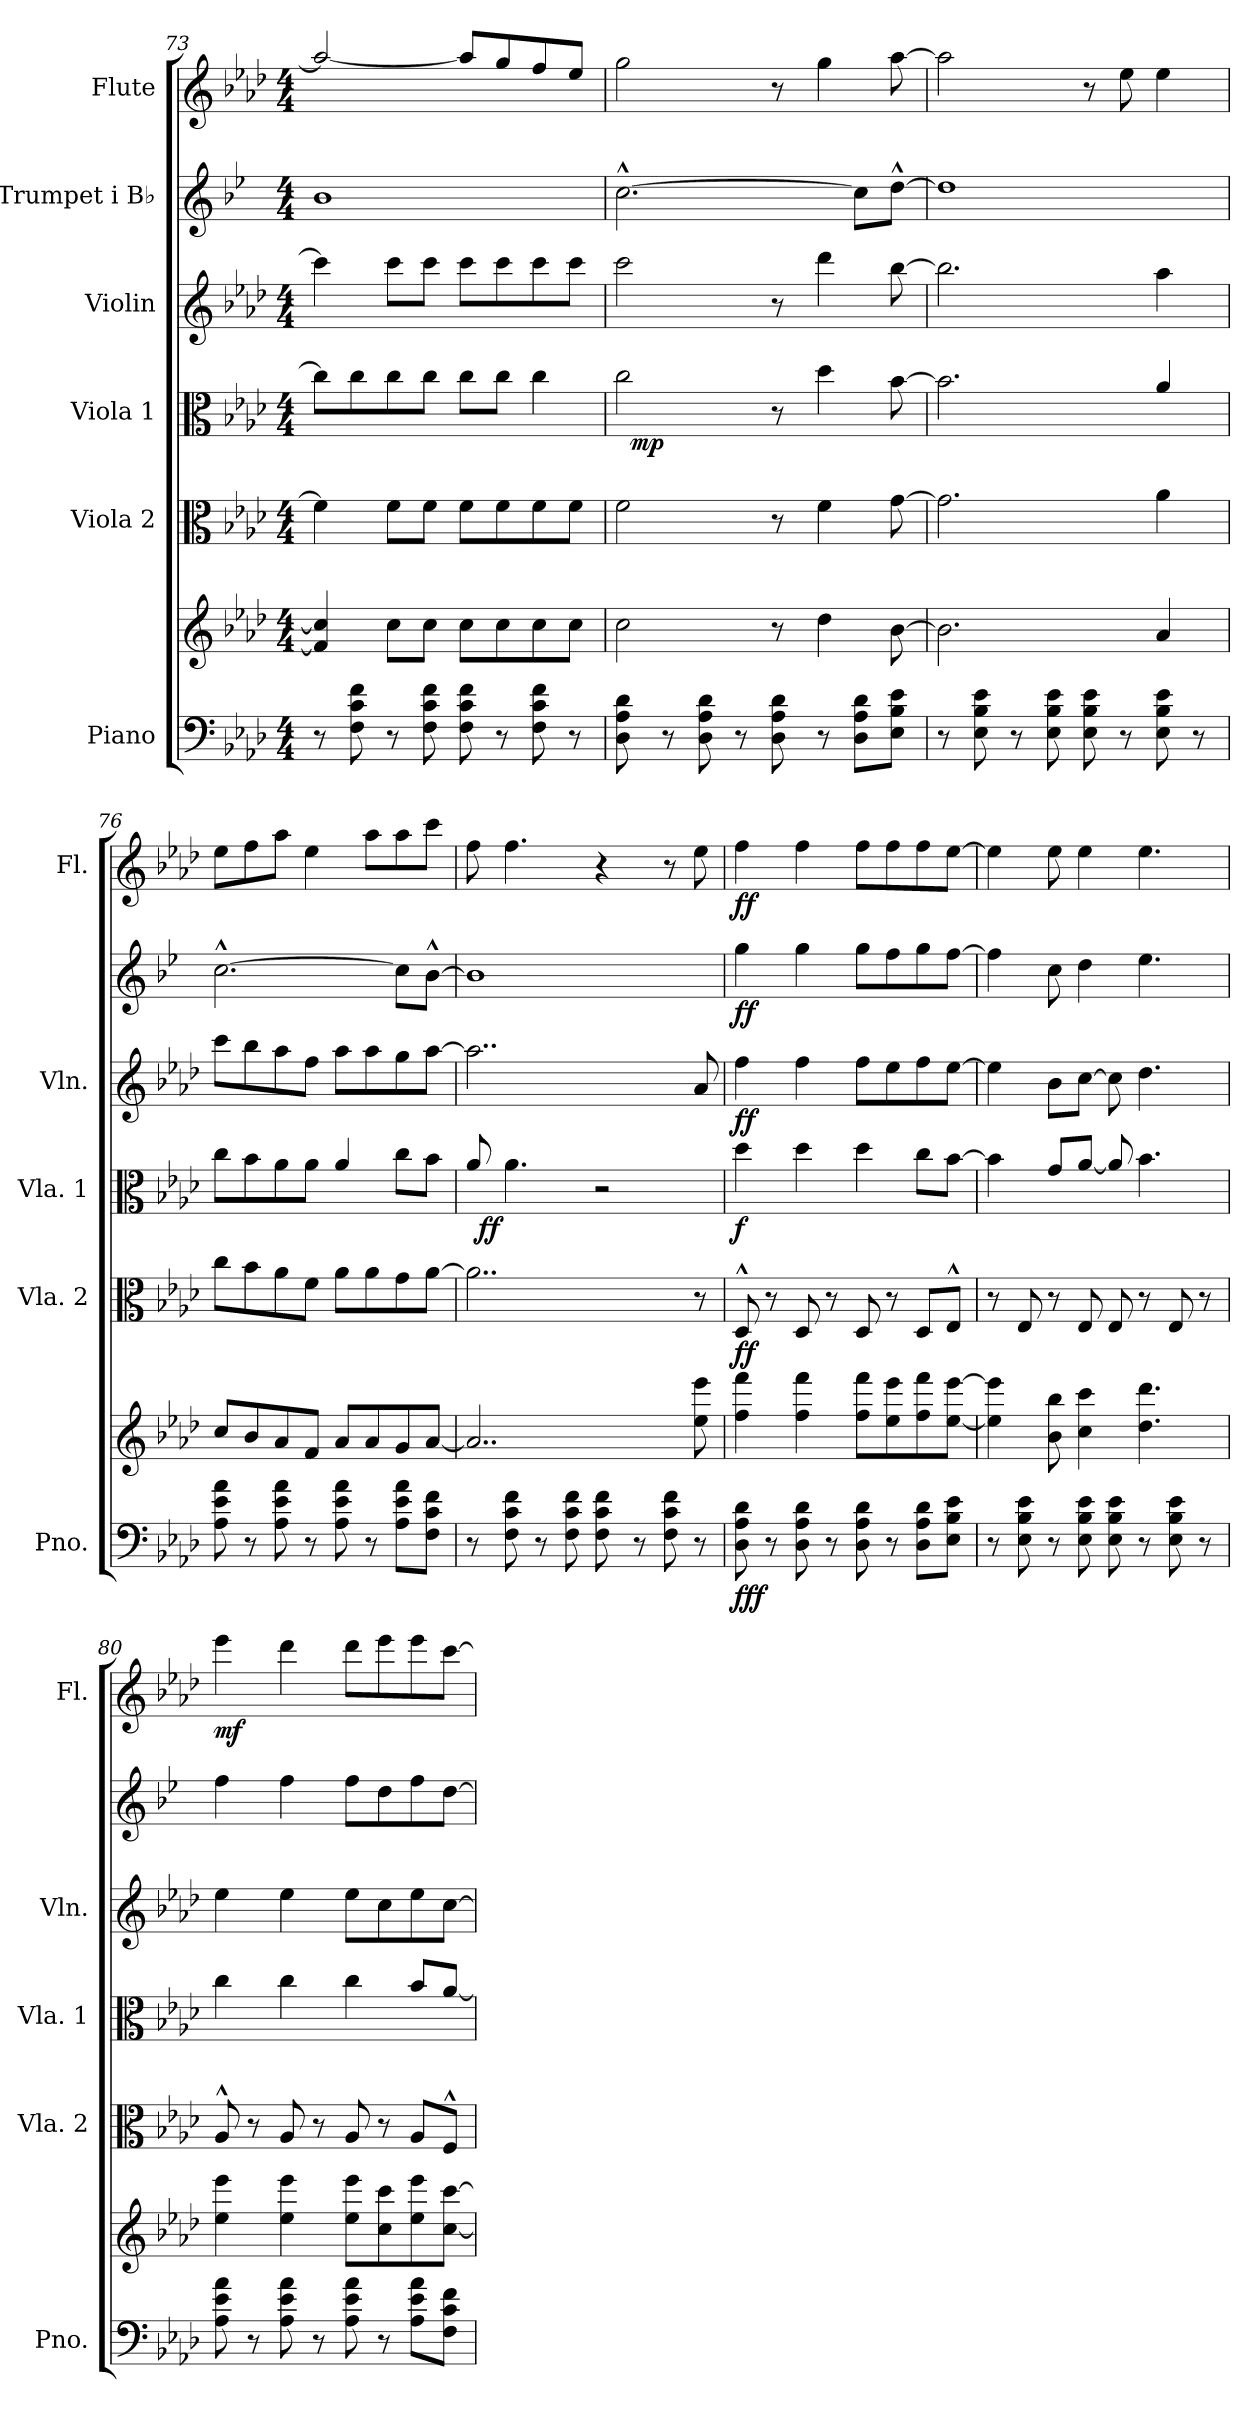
**kern	**kern	**dynam	**kern	**dynam	**kern	**dynam	**kern	**dynam	**kern	**dynam	**kern	**dynam
*part6	*part6	*part6	*part5	*part5	*part4	*part4	*part3	*part3	*part2	*part2	*part1	*part1
*staff7	*staff6	*staff6/7	*staff5	*staff5	*staff4	*staff4	*staff3	*staff3	*staff2	*staff2	*staff1	*staff1
*I"Piano	*	*	*I"Viola 2	*	*I"Viola 1	*	*I"Violin	*	*I"Trumpet i B♭	*	*I"Flute	*
*I'Pno.	*	*	*I'Vla. 2	*	*I'Vla. 1	*	*I'Vln.	*	*	*	*I'Fl.	*
*clefF4	*clefG2	*	*clefC3	*	*clefC3	*	*clefG2	*	*clefG2	*	*clefG2	*
*	*	*	*	*	*	*	*	*	*ITrd1c2	*	*	*
*k[b-e-a-d-]	*k[b-e-a-d-]	*	*k[b-e-a-d-]	*	*k[b-e-a-d-]	*	*k[b-e-a-d-]	*	*k[b-e-a-d-]	*	*k[b-e-a-d-]	*
*M4/4	*M4/4	*	*M4/4	*	*M4/4	*	*M4/4	*	*M4/4	*	*M4/4	*
=73	=73	=73	=73	=73	=73	=73	=73	=73	=73	=73	=73	=73
8r	4f/] 4cc/]	.	4f\]	.	8cc\L]	.	4ccc\]	.	1a-	.	2aa-/_	.
8F\ 8c\ 8f\	.	.	.	.	8cc\	.	.	.	.	.	.	.
8r	8cc\L	.	8f\L	.	8cc\	.	8ccc\L	.	.	.	.	.
8F\ 8c\ 8f\	8cc\J	.	8f\J	.	8cc\J	.	8ccc\J	.	.	.	.	.
8F\ 8c\ 8f\	8cc\L	.	8f\L	.	8cc\L	.	8ccc\L	.	.	.	8aa-/L]	.
8r	8cc\	.	8f\	.	8cc\J	.	8ccc\	.	.	.	8gg/	.
8F\ 8c\ 8f\	8cc\	.	8f\	.	4cc\	.	8ccc\	.	.	.	8ff/	.
8r	8cc\J	.	8f\J	.	.	.	8ccc\J	.	.	.	8ee-/J	.
=74	=74	=74	=74	=74	=74	=74	=74	=74	=74	=74	=74	=74
*	*	*	*	*	*^	*	*	*	*	*	*	*
8D-\ 8A-\ 8d-\	2cc\	.	2f\	.	2cc\	32ryy	.	2ccc\	.	[2.b-^^\	.	2gg\	.
!	!	!	!	!	!	!	!LO:DY:b	!	!	!	!	!	!
.	.	.	.	.	.	2ryy	mp	.	.	.	.	.	.
8r	.	.	.	.	.	.	.	.	.	.	.	.	.
8D-\ 8A-\ 8d-\	.	.	.	.	.	.	.	.	.	.	.	.	.
8r	.	.	.	.	.	.	.	.	.	.	.	.	.
8D-\ 8A-\ 8d-\	8r	.	8r	.	8r	.	.	8r	.	.	.	8r	.
.	.	.	.	.	.	4...ryy	.	.	.	.	.	.	.
8r	4dd-\	.	4f\	.	4dd-\	.	.	4ddd-\	.	.	.	4gg\	.
8D-\ 8A-\ 8d-\L	.	.	.	.	.	.	.	.	.	8b-\L]	.	.	.
8E-\ 8B-\ 8e-\J	[8b-\	.	[8g\	.	[8b-\	.	.	[8bb-\	.	[8cc^^\J	.	[8aa-\	.
*	*	*	*	*	*v	*v	*	*	*	*	*	*	*
=75	=75	=75	=75	=75	=75	=75	=75	=75	=75	=75	=75	=75
8r	2.b-\]	.	2.g\]	.	2.b-\]	.	2.bb-\]	.	1cc]	.	2aa-\]	.
8E-\ 8B-\ 8e-\	.	.	.	.	.	.	.	.	.	.	.	.
8r	.	.	.	.	.	.	.	.	.	.	.	.
8E-\ 8B-\ 8e-\	.	.	.	.	.	.	.	.	.	.	.	.
8E-\ 8B-\ 8e-\	.	.	.	.	.	.	.	.	.	.	8r	.
8r	.	.	.	.	.	.	.	.	.	.	8ee-\	.
8E-\ 8B-\ 8e-\	4a-/	.	4a-\	.	4a-/	.	4aa-\	.	.	.	4ee-\	.
8r	.	.	.	.	.	.	.	.	.	.	.	.
=76	=76	=76	=76	=76	=76	=76	=76	=76	=76	=76	=76	=76
8A-\ 8e-\ 8a-\	8cc/L	.	8cc\L	.	8cc\L	.	8ccc\L	.	[2.b-^^\	.	8ee-\L	.
8r	8b-/	.	8b-\	.	8b-\	.	8bb-\	.	.	.	8ff\	.
8A-\ 8e-\ 8a-\	8a-/	.	8a-\	.	8a-\	.	8aa-\	.	.	.	8aa-\J	.
8r	8f/J	.	8f\J	.	8a-\J	.	8ff\J	.	.	.	4ee-\	.
8A-\ 8e-\ 8a-\	8a-/L	.	8a-\L	.	4a-/	.	8aa-\L	.	.	.	.	.
8r	8a-/	.	8a-\	.	.	.	8aa-\	.	.	.	8aa-\L	.
8A-\ 8e-\ 8a-\L	8g/	.	8g\	.	8cc\L	.	8gg\	.	8b-\L]	.	8aa-\	.
8F\ 8c\ 8f\J	[8a-/J	.	[8a-\J	.	8b-\J	.	[8aa-\J	.	[8a-^^\J	.	8ccc\J	.
!!LO:LB:g=z
=77	=77	=77	=77	=77	=77	=77	=77	=77	=77	=77	=77	=77
*	*	*	*	*	*^	*	*	*	*	*	*	*
8r	2..a-/]	.	2..a-\]	.	8a-/	32ryy	.	2..aa-\]	.	1a-]	.	8ff\	.
!	!	!	!	!	!	!	!LO:DY:b	!	!	!	!	!	!
.	.	.	.	.	.	2ryy	ff	.	.	.	.	.	.
8F\ 8c\ 8f\	.	.	.	.	4.a-\	.	.	.	.	.	.	4.ff\	.
8r	.	.	.	.	.	.	.	.	.	.	.	.	.
8F\ 8c\ 8f\	.	.	.	.	.	.	.	.	.	.	.	.	.
8F\ 8c\ 8f\	.	.	.	.	2r	.	.	.	.	.	.	4r	.
.	.	.	.	.	.	4...ryy	.	.	.	.	.	.	.
8r	.	.	.	.	.	.	.	.	.	.	.	.	.
8F\ 8c\ 8f\	.	.	.	.	.	.	.	.	.	.	.	8r	.
8r	8ee-\ 8eee-\	.	8r	.	.	.	.	8a-/	.	.	.	8ee-\	.
=78	=78	=78	=78	=78	=78	=78	=78	=78	=78	=78	=78	=78	=78
!	!	!LO:DY:b=2	!	!LO:DY:b	!	!	!LO:DY:b	!	!LO:DY:b	!	!LO:DY:b	!	!LO:DY:b
*	*	*	*	*	*v	*v	*	*	*	*	*	*	*
8D-\ 8A-\ 8d-\	4ff\ 4fff\	fff	8D-^^/	ff	4dd-\	f	4ff\	ff	4ff\	ff	4ff\	ff
8r	.	.	8r	.	.	.	.	.	.	.	.	.
8D-\ 8A-\ 8d-\	4ff\ 4fff\	.	8D-/	.	4dd-\	.	4ff\	.	4ff\	.	4ff\	.
8r	.	.	8r	.	.	.	.	.	.	.	.	.
8D-\ 8A-\ 8d-\	8ff\ 8fff\L	.	8D-/	.	4dd-\	.	8ff\L	.	8ff\L	.	8ff\L	.
8r	8ee-\ 8eee-\	.	8r	.	.	.	8ee-\	.	8ee-\	.	8ff\	.
8D-\ 8A-\ 8d-\L	8ff\ 8fff\	.	8D-/L	.	8cc\L	.	8ff\	.	8ff\	.	8ff\	.
8E-\ 8B-\ 8e-\J	[8ee-\ [8eee-\J	.	8E-^^/J	.	[8b-\J	.	[8ee-\J	.	[8ee-\J	.	[8ee-\J	.
=79	=79	=79	=79	=79	=79	=79	=79	=79	=79	=79	=79	=79
8r	4ee-\] 4eee-\]	.	8r	.	4b-\]	.	4ee-\]	.	4ee-\]	.	4ee-\]	.
8E-\ 8B-\ 8e-\	.	.	8E-/	.	.	.	.	.	.	.	.	.
8r	8b-\ 8bb-\	.	8r	.	8g/L	.	8b-\L	.	8b-\	.	8ee-\	.
8E-\ 8B-\ 8e-\	4cc\ 4ccc\	.	8E-/	.	[8a-/J	.	[8cc\J	.	4cc\	.	4ee-\	.
8E-\ 8B-\ 8e-\	.	.	8E-/	.	8a-/]	.	8cc\]	.	.	.	.	.
8r	4.dd-\ 4.ddd-\	.	8r	.	4.b-\	.	4.dd-\	.	4.dd-\	.	4.ee-\	.
8E-\ 8B-\ 8e-\	.	.	8E-/	.	.	.	.	.	.	.	.	.
8r	.	.	8r	.	.	.	.	.	.	.	.	.
=80	=80	=80	=80	=80	=80	=80	=80	=80	=80	=80	=80	=80
!	!	!	!	!	!	!	!	!	!	!	!	!LO:DY:b
8A-\ 8e-\ 8a-\	4ee-\ 4eee-\	.	8A-^^/	.	4cc\	.	4ee-\	.	4ee-\	.	4eee-\	mf
8r	.	.	8r	.	.	.	.	.	.	.	.	.
8A-\ 8e-\ 8a-\	4ee-\ 4eee-\	.	8A-/	.	4cc\	.	4ee-\	.	4ee-\	.	4ddd-\	.
8r	.	.	8r	.	.	.	.	.	.	.	.	.
8A-\ 8e-\ 8a-\	8ee-\ 8eee-\L	.	8A-/	.	4cc\	.	8ee-\L	.	8ee-\L	.	8ddd-\L	.
8r	8cc\ 8ccc\	.	8r	.	.	.	8cc\	.	8cc\	.	8eee-\	.
8A-\ 8e-\ 8a-\L	8ee-\ 8eee-\	.	8A-/L	.	8b-/L	.	8ee-\	.	8ee-\	.	8eee-\	.
8F\ 8c\ 8f\J	[8cc\ [8ccc\J	.	8F^^/J	.	[8a-/J	.	[8cc\J	.	[8cc\J	.	[8ccc\J	.
=	=	=	=	=	=	=	=	=	=	=	=	=
*-	*-	*-	*-	*-	*-	*-	*-	*-	*-	*-	*-	*-
